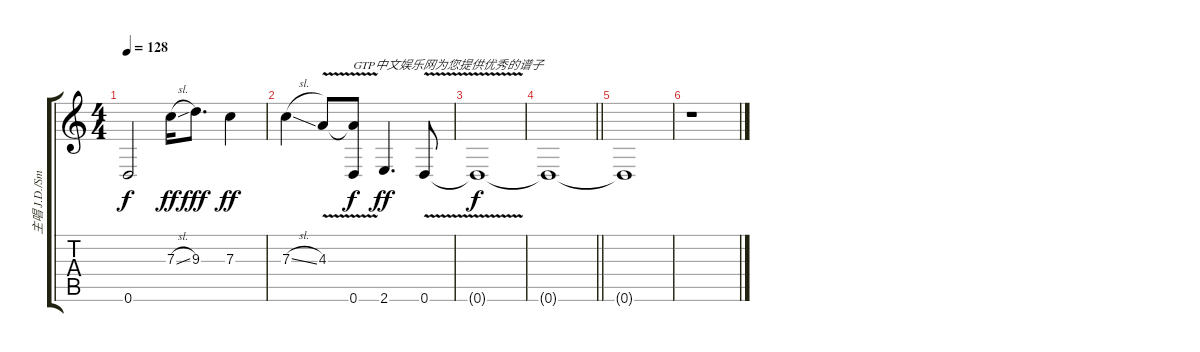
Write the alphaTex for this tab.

\track ("主唱 J.D./Smith" "主唱 J.D./Sm") {instrument distortionguitar}
\staff {score tabs}
\tuning (D4 A3 F3 C3 G2 D2) {hide}
\ts (4 4)
\tempo 128
\clef g2
\ks c
0.6{t}.2{dy f} 7.3{sl}.16{dy ff} 9.3.8{d dy fff} 7.3.4{dy ff} |
7.3{sl}.4 4.3{v}.8 (4.3{t} 0.6).8{txt "GTP中文娱乐网为您提供优秀的谱子" dy f} 2.6.4{d dy ff} 0.6{v}.8{volume 2} |
0.6{t}.1{dy f} |
\barLineRight lightlight
0.6{t}.1 |
0.6{t}.1 |
r.1
